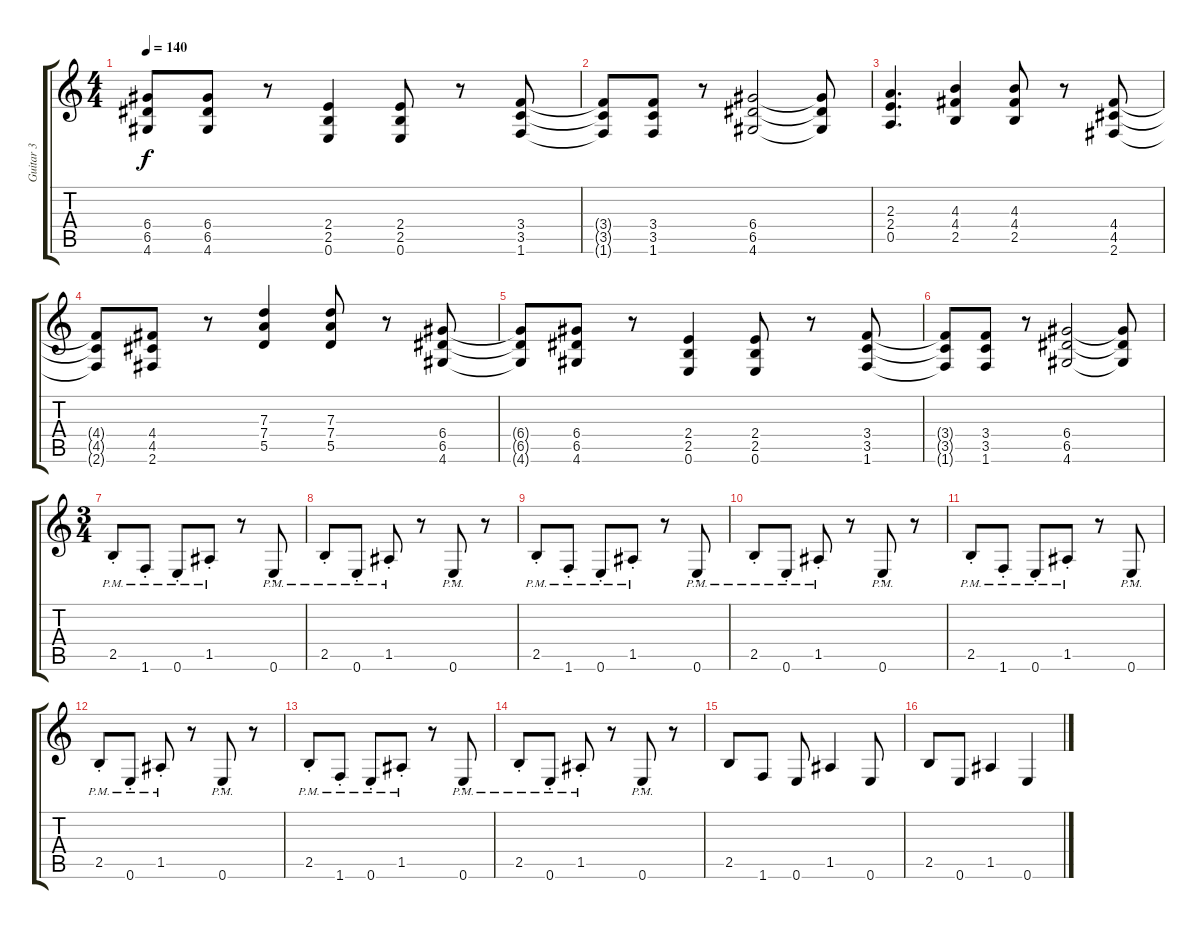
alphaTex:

\track ("Guitar 3" "Guitar 3") {instrument distortionguitar}
\staff {score tabs}
\tuning (E4 B3 G3 D3 A2 E2) {hide}
\ts (4 4)
\tempo 140
\clef g2
\ks c
(6.4{t} 6.5{t} 4.6{t}).8{dy f} (6.4 6.5 4.6).8 r.8 (2.4 2.5 0.6).4 (2.4 2.5 0.6).8 r.8 (3.4 3.5 1.6).8 |
(3.4{t} 3.5{t} 1.6{t}).8 (3.4 3.5 1.6).8 r.8 (6.4 6.5 4.6).2 (6.4{t} 6.5{t} 4.6{t}).8 |
(2.3 2.4 0.5).4{d} (4.3 4.4 2.5).4 (4.3 4.4 2.5).8 r.8 (4.4 4.5 2.6).8 |
(4.4{t} 4.5{t} 2.6{t}).8 (4.4 4.5 2.6).8 r.8 (7.3 7.4 5.5).4 (7.3 7.4 5.5).8 r.8 (6.4 6.5 4.6).8 |
(6.4{t} 6.5{t} 4.6{t}).8 (6.4 6.5 4.6).8 r.8 (2.4 2.5 0.6).4 (2.4 2.5 0.6).8 r.8 (3.4 3.5 1.6).8 |
(3.4{t} 3.5{t} 1.6{t}).8 (3.4 3.5 1.6).8 r.8 (6.4 6.5 4.6).2 (6.4{t} 6.5{t} 4.6{t}).8 |
\ts (3 4)
2.5{pm st}.8 1.6{pm st}.8 0.6{pm st}.8 1.5{pm st}.8 r.8 0.6{pm st}.8 |
2.5{pm st}.8 0.6{pm st}.8 1.5{pm st}.8 r.8 0.6{pm st}.8 r.8 |
2.5{pm st}.8 1.6{pm st}.8 0.6{pm st}.8 1.5{pm st}.8 r.8 0.6{pm st}.8 |
2.5{pm st}.8 0.6{pm st}.8 1.5{pm st}.8 r.8 0.6{pm st}.8 r.8 |
2.5{pm st}.8 1.6{pm st}.8 0.6{pm st}.8 1.5{pm st}.8 r.8 0.6{pm st}.8 |
2.5{pm st}.8 0.6{pm st}.8 1.5{pm st}.8 r.8 0.6{pm st}.8 r.8 |
2.5{pm st}.8 1.6{pm st}.8 0.6{pm st}.8 1.5{pm st}.8 r.8 0.6{pm st}.8 |
2.5{pm st}.8 0.6{pm st}.8 1.5{pm st}.8 r.8 0.6{pm st}.8 r.8 |
2.5.8 1.6.8 0.6.8 1.5.4 0.6.8 |
2.5.8 0.6.8 1.5.4 0.6.4
